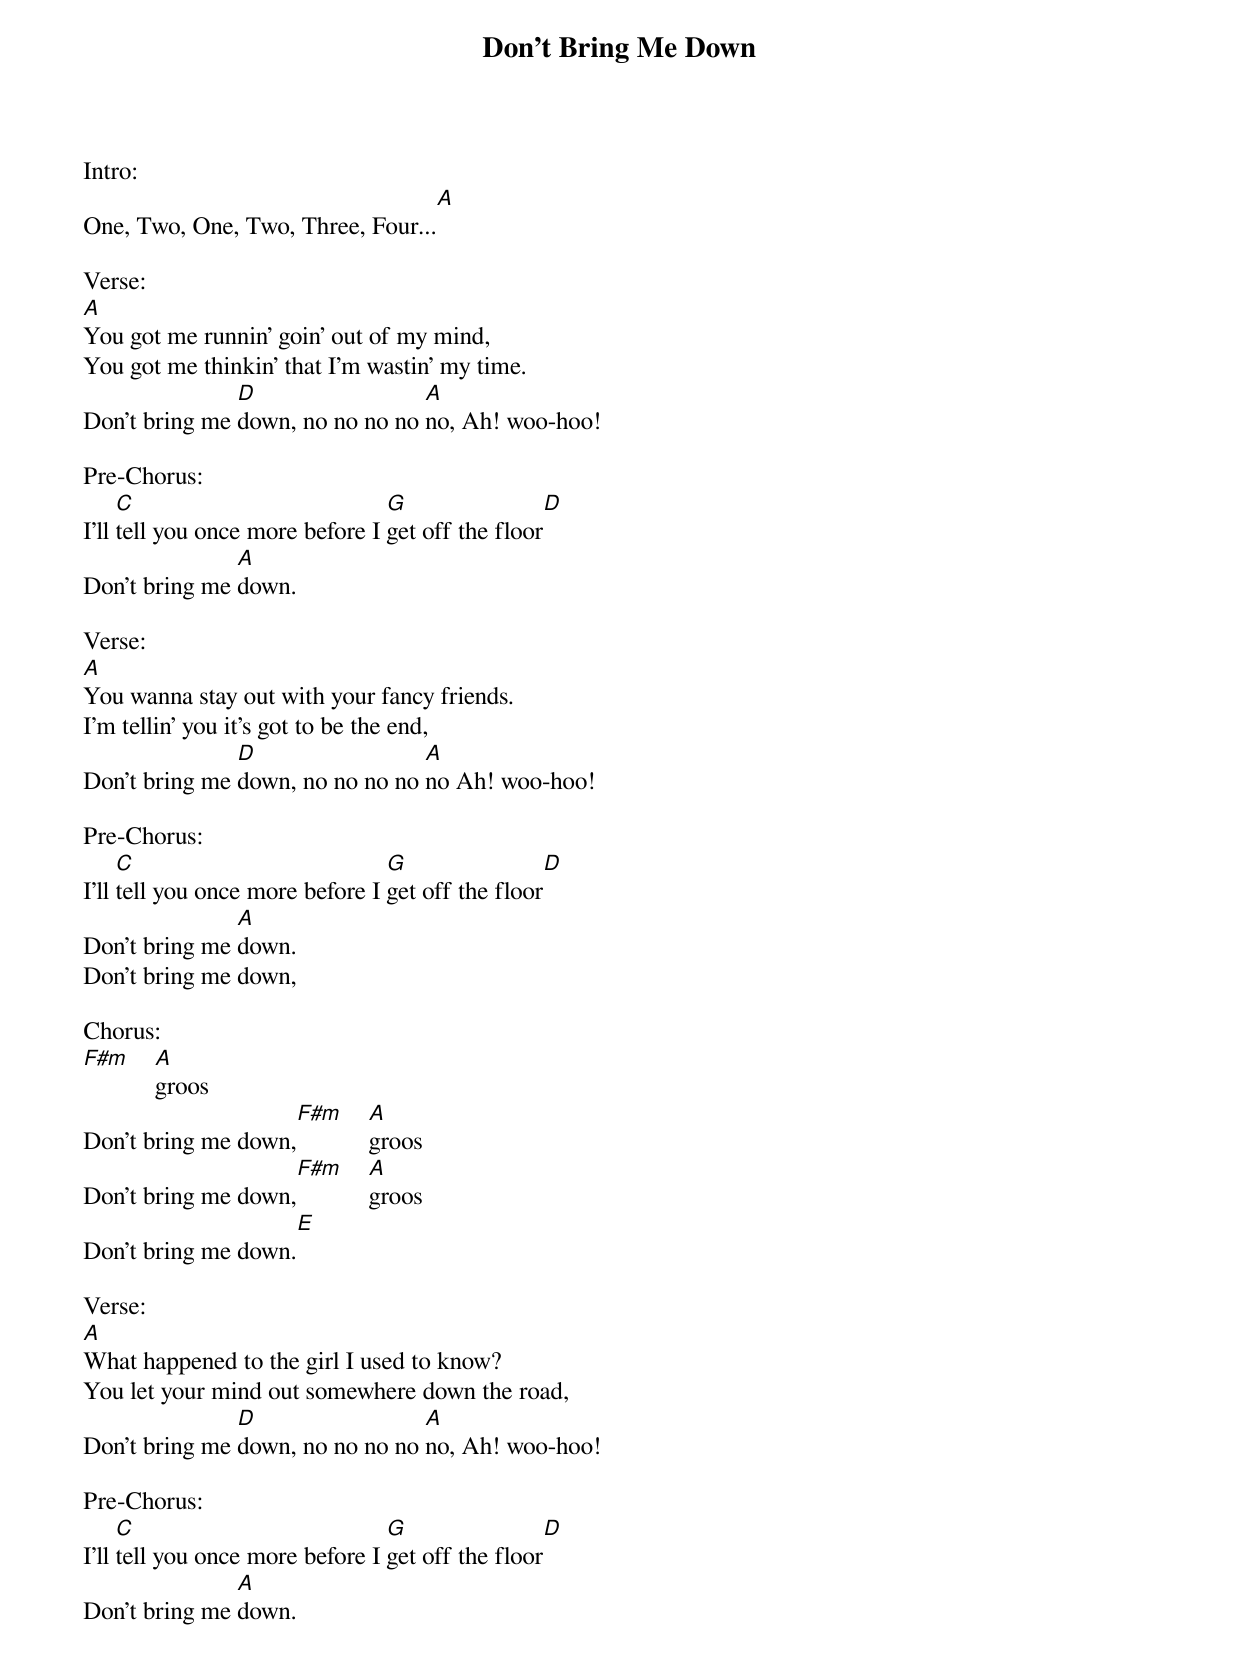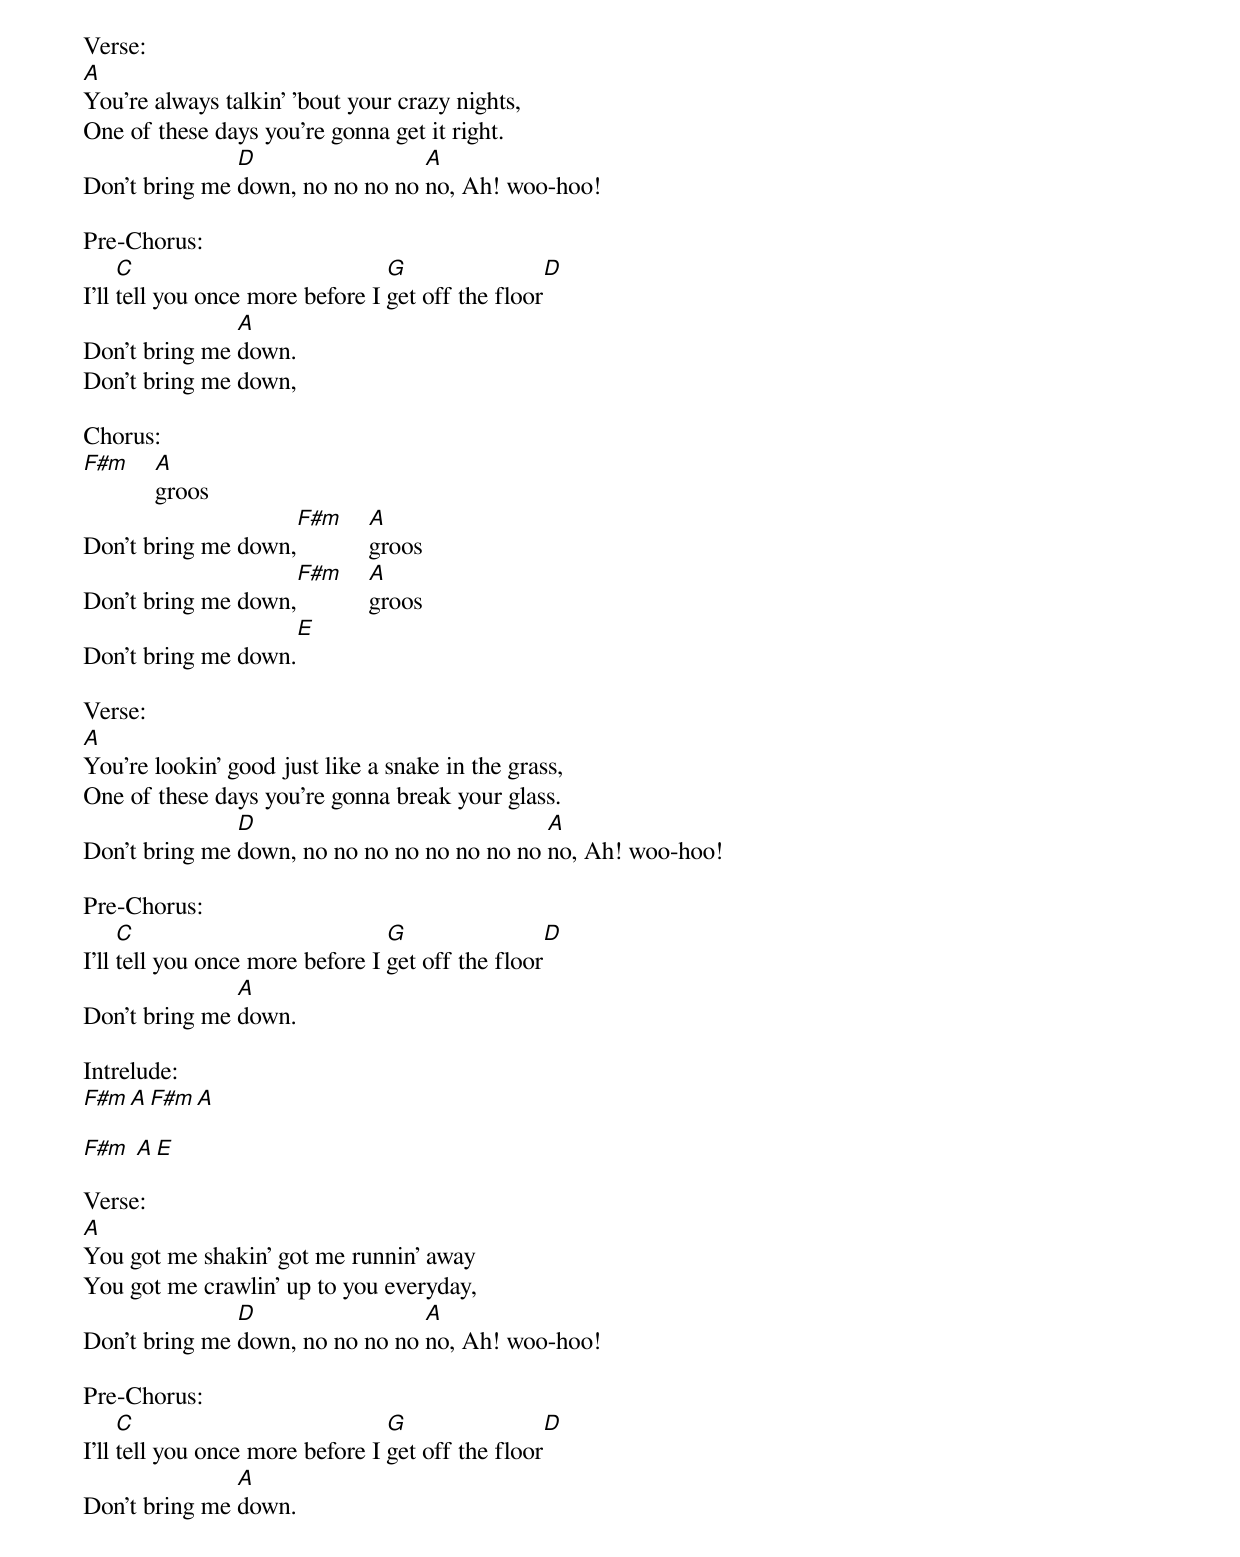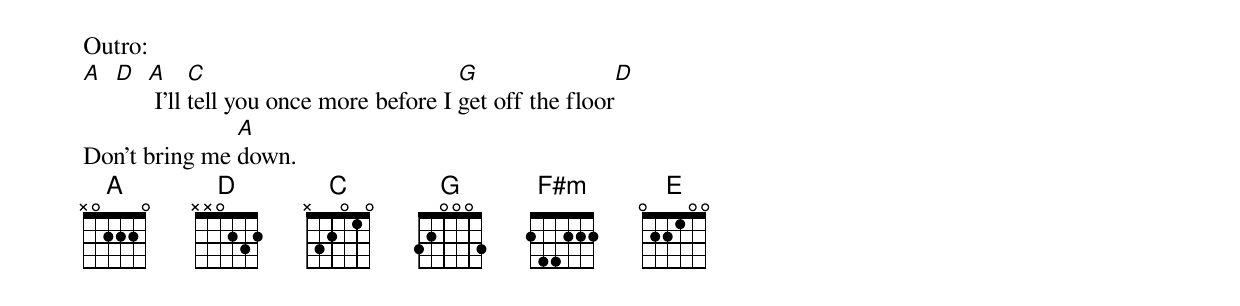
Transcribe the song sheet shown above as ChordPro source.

{title:Don't Bring Me Down}
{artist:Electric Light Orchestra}
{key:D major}
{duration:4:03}
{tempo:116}
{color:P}

Intro:
One, Two, One, Two, Three, Four...[A]

Verse:
[A]You got me runnin' goin' out of my mind,
You got me thinkin' that I'm wastin' my time.
Don't bring me [D]down, no no no no [A]no, Ah! woo-hoo!

Pre-Chorus:
I'll [C]tell you once more before I [G]get off the floor[D]
Don't bring me [A]down.

Verse:
[A]You wanna stay out with your fancy friends.
I'm tellin' you it's got to be the end,
Don't bring me [D]down, no no no no [A]no Ah! woo-hoo!

Pre-Chorus:
I'll [C]tell you once more before I [G]get off the floor[D]
Don't bring me [A]down.
Don't bring me down,

Chorus:
[F#m]    [A]groos
Don't bring me down,[F#m]    [A]groos
Don't bring me down,[F#m]    [A]groos
Don't bring me down.[E]

Verse:
[A]What happened to the girl I used to know?
You let your mind out somewhere down the road,
Don't bring me [D]down, no no no no [A]no, Ah! woo-hoo!

Pre-Chorus:
I'll [C]tell you once more before I [G]get off the floor[D]
Don't bring me [A]down.

Verse:
[A]You're always talkin' 'bout your crazy nights,
One of these days you're gonna get it right.
Don't bring me [D]down, no no no no [A]no, Ah! woo-hoo!

Pre-Chorus:
I'll [C]tell you once more before I [G]get off the floor[D]
Don't bring me [A]down.
Don't bring me down,

Chorus:
[F#m]    [A]groos
Don't bring me down,[F#m]    [A]groos
Don't bring me down,[F#m]    [A]groos
Don't bring me down.[E]

Verse:
[A]You're lookin' good just like a snake in the grass,
One of these days you're gonna break your glass.
Don't bring me [D]down, no no no no no no no no [A]no, Ah! woo-hoo!

Pre-Chorus:
I'll [C]tell you once more before I [G]get off the floor[D]
Don't bring me [A]down.

Intrelude:
[F#m][A][F#m][A]

[F#m] [A][E]

Verse:
[A]You got me shakin' got me runnin' away
You got me crawlin' up to you everyday,
Don't bring me [D]down, no no no no [A]no, Ah! woo-hoo!

Pre-Chorus:
I'll [C]tell you once more before I [G]get off the floor[D]
Don't bring me [A]down.

Outro:
[A]  [D]  [A] I'll [C]tell you once more before I [G]get off the floor[D]
Don't bring me [A]down.
